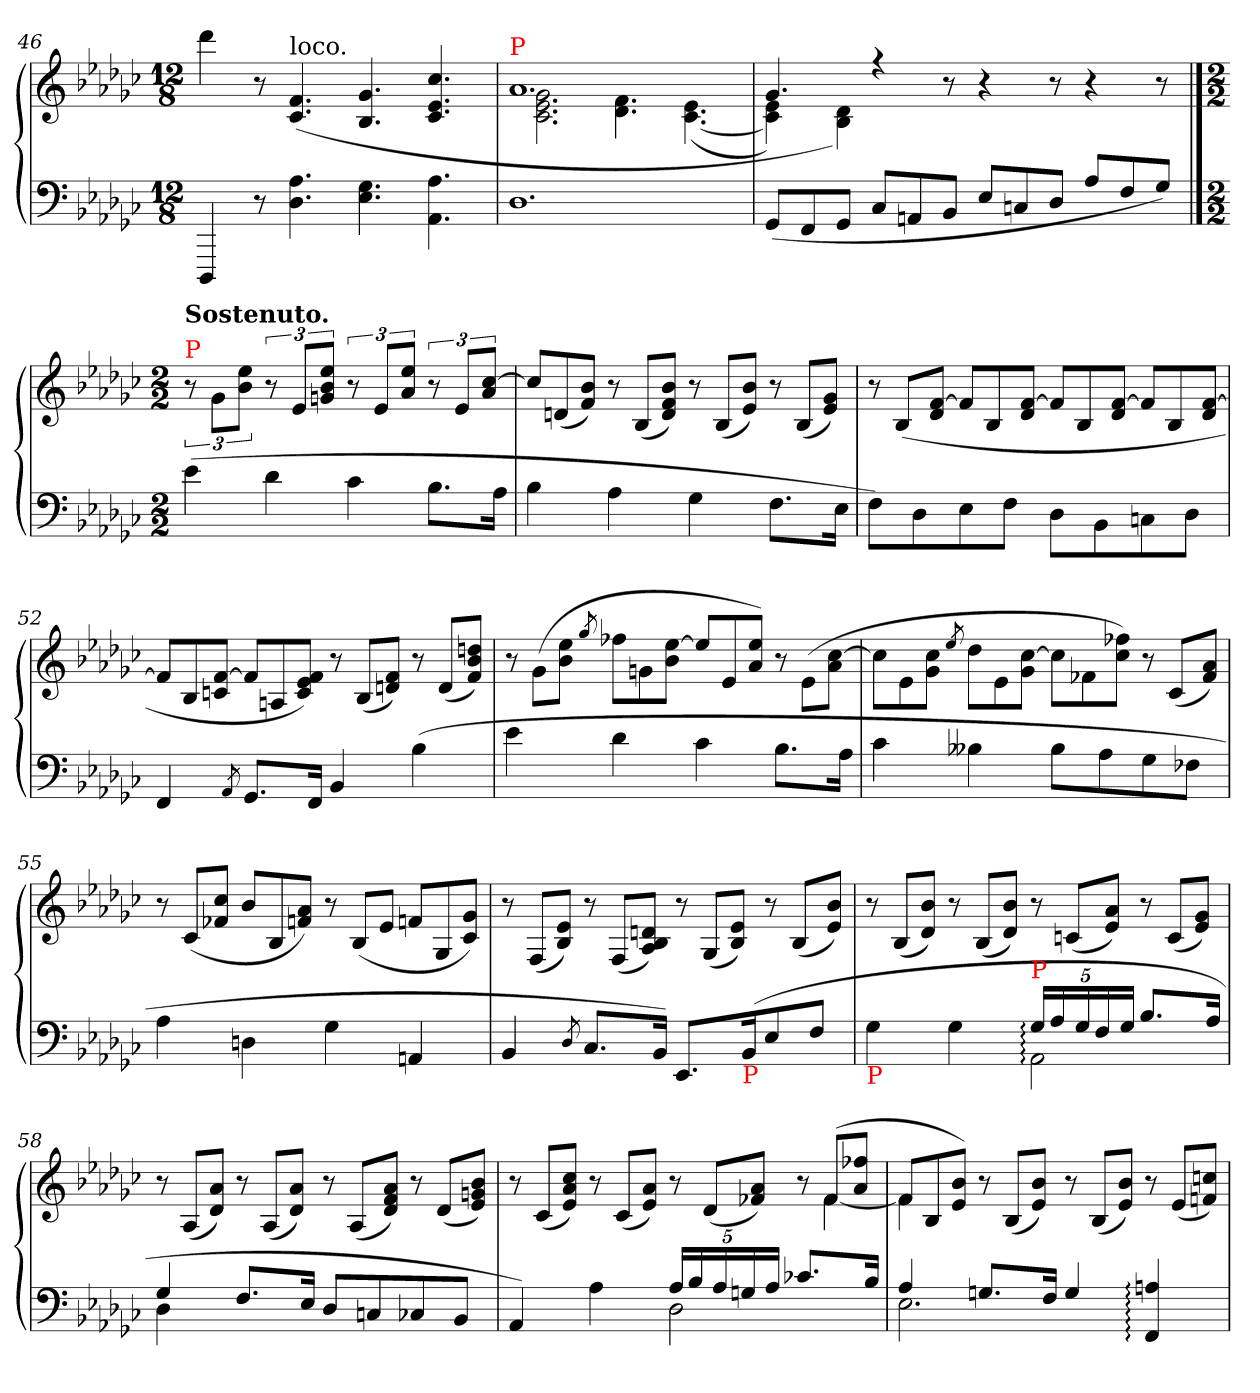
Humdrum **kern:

**kern	**kern
*part1	*part1
*staff2	*staff1
*clefF4	*clefG2
*k[b-e-a-d-g-c-]	*k[b-e-a-d-g-c-]
*e-:	*e-:
*M12/8	*M12/8
=46	=46
4DDD-	4ddd-
8r	8r
!	!LO:TX:a:t=loco.
4.A- 4.D-	(>4.f 4.c-
4.G- 4.E-	4.g- 4.B-
4.A- 4.AA-	4.cc- 4.e- 4.c-
=47	=47
*	*^
!	!LO:TX:a:color=red:t=P	!
1.D-	1.a-	2.g- 2.e- 2.c-
.	.	4.f 4.d-
.	.	(4.e- [4.c-
=48	=48	=48
(8GG-L	4.g-	4e- 4c-])
8FF	.	.
8GG-J	.	4d- 4B-)
8C-L	4r	.
8AAn	.	2ryy
8BB-J	8r	.
8E-/L	4r	.
8Cn/	.	.
8D-/J	8r	2ryy
8A-/L	4r	.
8F/	.	.
8G-/J)	8r	.
*	*v	*v
==	==
*M2/2	*M2/2
!	!LO:TX:a:B:t=Sostenuto.
!	!LO:TX:a:color=red:t=P
(>4e-	12r
.	12g-L
.	(<12ee- 12b-J
4d-	12r
.	12e-L
.	(<12ee- 12b- 12gnJ
4c-	12r
.	12e-L
.	(<12ee- 12a-J
8.B-L	12r
.	12e-L
.	(<[12cc- 12a-J
16A-Jk	.
=50	=50
*	*Xtuplet
4B-	12cc-L]
.	(12dn
.	12b- 12fJ)
4A-	12r
.	(12B-L
.	12b- 12f 12dJ)
4G-	12r
.	(12B-L
.	12b- 12e-J)
8.FL	12r
.	(12B-L
.	12g- 12e-J)
16E-Jk	.
=51	=51
8FL)	12r
.	(>12B-L
8D-	.
.	[12f 12d-J
8E-	12fL]
.	12B-
8FJ	.
.	[12f 12d-J
8D-\L	12fL]
.	12B-
8BB-\	.
.	[12f 12d-J
8Cn\	12fL]
.	12B-
8D-\J	.
.	[12f 12d-J
=52	=52
4FF	12fL]
.	12B-
.	[12f 12cnJ
8qAA-/	.
8.GG-L	12fL]
.	12An
.	12f 12e- 12cJ)
16FFJk	.
4BB-	12r
.	(12B-L
.	12f 12dnJ)
(>4B-	12r
.	(12dL
.	12ddn 12b- 12fJ)
=53	=53
4e-	12r
.	(>12g-\L
.	12ee-\ 12b-\J
.	8qgg-/
4d-	12ff-XL
.	12gn
.	[12ee- 12b-J
4c-	12ee-L]
.	12e-
.	12ee- 12a-J)
8.B-L	12r
.	(12e-\L
.	[12cc-\ 12a-\J
16A-Jk	.
=54	=54
4c-	12cc-\L]
.	12e-\
.	12cc-\ 12g-\J
.	8qee-/
4B--X	12dd-\L
.	12e-\
.	[12cc-\ 12g-\J
8B--L	12cc-L]
.	12f-X
8A-	.
.	12ff-X 12cc-J)
8G-	12r
.	(12c-L
8F-XJ	.
.	12a- 12f-J)
=55	=55
4A-	12r
.	(<12c-L
.	12cc- 12f-XJ
4Dn	12b-L
.	12B-
.	12a- 12fnJ)
4G-	12r
.	(<12B-L
.	12e-J
4AAn	12fnL
.	12G-
.	12g- 12c-J)
=56	=56
4BB-	12r
.	(12FL
.	12e- 12B-J)
8qD-/	.
8.C-L	12r
.	(12FL
.	12dn 12B- 12A-J)
16BB-Jk)	.
8.EE-L	12r
.	(12G-L
.	12e- 12B-J)
!LO:TX:b:color=red:t=P	!
(<16BB-k	.
8E-	12r
.	(12B-L
8FJ	.
.	12b- 12e-J)
=57	=57
*^	*
!LO:TX:b:color=red:t=P	!	!
4G-\	2ryy	12r
.	.	(<12B-L
.	.	12b- 12d-J)
4G-\	.	12r
.	.	(<12B-L
.	.	12b- 12d-J)
*Xbrackettup	*	*
!LO:TX:a:color=red:t=P	!	!
20G-:LL	2AA-:	12r
20A-	.	.
.	.	(<12cnL
20G-	.	.
20F	.	.
.	.	12a- 12e-J)
20G-JJ	.	.
8.B-L	.	12r
.	.	(<12cL
.	.	12g- 12e-J)
16A-Jk	.	.
=58	=58	=58
4G-	4D-	12r
.	.	(12A-L
.	.	12a- 12d-J)
8.F/L	4ryy	12r
.	.	(12A-L
.	.	12a- 12d-J)
16E-/Jk	.	.
8D-L	2ryy	12r
.	.	(12A-L
8Cn	.	.
.	.	12a- 12f 12d-J)
8C-X	.	12r
.	.	(12d-L
8BB-J	.	.
.	.	12b- 12gn 12e-J)
=59	=59	=59
*	*	*^
4AA-)	2ryy	12r	2.ryy
.	.	(<12c-L	.
.	.	12cc- 12a- 12e-J)	.
4A-	.	12r	.
.	.	(<12c-L	.
.	.	12a- 12e-J)	.
20A-LL	2D-	12r	.
20B-	.	.	.
.	.	(<12d-L	.
20A-	.	.	.
20Gn	.	.	.
.	.	12a- 12f-XJ)	.
20A-JJ	.	.	.
8.c-XL	.	12r	12ryy
.	.	(12f-L	[6f-
.	.	12ff-X 12a-J	.
16B-Jk	.	.	.
=60	=60	=60	=60
4A-	2.E-	12fL	6f-]
.	.	12B-	.
.	.	12b- 12e-J)	12ryy
8.GnL	.	12r	2.ryy
.	.	(<12B-L	.
.	.	12b- 12e-J)	.
16FJk	.	.	.
4G	.	12r	.
.	.	(12B-L	.
.	.	12b- 12e-J)	.
4An: 4FF:	4ryy	12r	.
.	.	(12e-L	.
.	.	12ccn 12fnJ)	.
*v	*v	*	*
*	*v	*v
=	=
*-	*-
